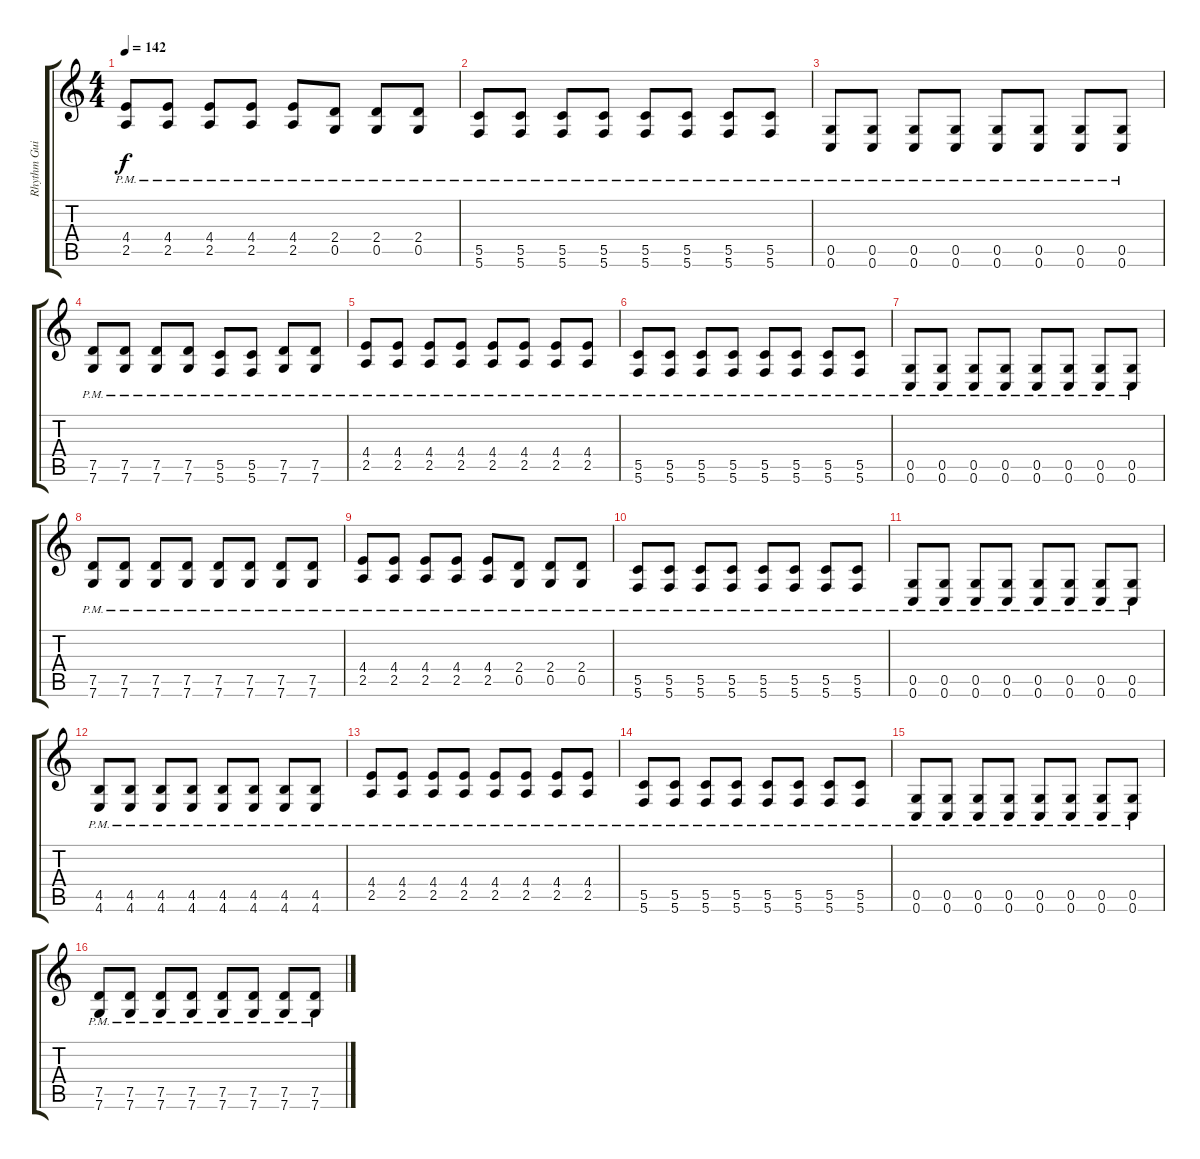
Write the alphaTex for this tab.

\track ("Rhythm Guitar" "Rhythm Gui") {instrument distortionguitar}
\staff {score tabs}
\tuning (D4 A3 F3 C3 G2 C2) {hide}
\ts (4 4)
\tempo 142
\clef g2
\ks c
(4.4{pm} 2.5{pm}).8{dy f} (4.4{pm} 2.5{pm}).8 (4.4{pm} 2.5{pm}).8 (4.4{pm} 2.5{pm}).8 (4.4{pm} 2.5{pm}).8 (2.4{pm} 0.5{pm}).8 (2.4{pm} 0.5{pm}).8 (2.4{pm} 0.5{pm}).8 |
(5.5{pm} 5.6{pm}).8 (5.5{pm} 5.6{pm}).8 (5.5{pm} 5.6{pm}).8 (5.5{pm} 5.6{pm}).8 (5.5{pm} 5.6{pm}).8 (5.5{pm} 5.6{pm}).8 (5.5{pm} 5.6{pm}).8 (5.5{pm} 5.6{pm}).8 |
(0.5{pm} 0.6{pm}).8 (0.5{pm} 0.6{pm}).8 (0.5{pm} 0.6{pm}).8 (0.5{pm} 0.6{pm}).8 (0.5{pm} 0.6{pm}).8 (0.5{pm} 0.6{pm}).8 (0.5{pm} 0.6{pm}).8 (0.5{pm} 0.6{pm}).8 |
(7.5{pm} 7.6{pm}).8 (7.5{pm} 7.6{pm}).8 (7.5{pm} 7.6{pm}).8 (7.5{pm} 7.6{pm}).8 (5.5{pm} 5.6{pm}).8 (5.5{pm} 5.6{pm}).8 (7.5{pm} 7.6{pm}).8 (7.5{pm} 7.6{pm}).8 |
(4.4{pm} 2.5{pm}).8 (4.4{pm} 2.5{pm}).8 (4.4{pm} 2.5{pm}).8 (4.4{pm} 2.5{pm}).8 (4.4{pm} 2.5{pm}).8 (4.4{pm} 2.5{pm}).8 (4.4{pm} 2.5{pm}).8 (4.4{pm} 2.5{pm}).8 |
(5.5{pm} 5.6{pm}).8 (5.5{pm} 5.6{pm}).8 (5.5{pm} 5.6{pm}).8 (5.5{pm} 5.6{pm}).8 (5.5{pm} 5.6{pm}).8 (5.5{pm} 5.6{pm}).8 (5.5{pm} 5.6{pm}).8 (5.5{pm} 5.6{pm}).8 |
(0.5{pm} 0.6{pm}).8 (0.5{pm} 0.6{pm}).8 (0.5{pm} 0.6{pm}).8 (0.5{pm} 0.6{pm}).8 (0.5{pm} 0.6{pm}).8 (0.5{pm} 0.6{pm}).8 (0.5{pm} 0.6{pm}).8 (0.5{pm} 0.6{pm}).8 |
(7.5{pm} 7.6{pm}).8 (7.5{pm} 7.6{pm}).8 (7.5{pm} 7.6{pm}).8 (7.5{pm} 7.6{pm}).8 (7.5{pm} 7.6{pm}).8 (7.5{pm} 7.6{pm}).8 (7.5{pm} 7.6{pm}).8 (7.5{pm} 7.6{pm}).8 |
(4.4{pm} 2.5{pm}).8 (4.4{pm} 2.5{pm}).8 (4.4{pm} 2.5{pm}).8 (4.4{pm} 2.5{pm}).8 (4.4{pm} 2.5{pm}).8 (2.4{pm} 0.5{pm}).8 (2.4{pm} 0.5{pm}).8 (2.4{pm} 0.5{pm}).8 |
(5.5{pm} 5.6{pm}).8 (5.5{pm} 5.6{pm}).8 (5.5{pm} 5.6{pm}).8 (5.5{pm} 5.6{pm}).8 (5.5{pm} 5.6{pm}).8 (5.5{pm} 5.6{pm}).8 (5.5{pm} 5.6{pm}).8 (5.5{pm} 5.6{pm}).8 |
(0.5{pm} 0.6{pm}).8 (0.5{pm} 0.6{pm}).8 (0.5{pm} 0.6{pm}).8 (0.5{pm} 0.6{pm}).8 (0.5{pm} 0.6{pm}).8 (0.5{pm} 0.6{pm}).8 (0.5{pm} 0.6{pm}).8 (0.5{pm} 0.6{pm}).8 |
(4.5{pm} 4.6{pm}).8 (4.5{pm} 4.6{pm}).8 (4.5{pm} 4.6{pm}).8 (4.5{pm} 4.6{pm}).8 (4.5{pm} 4.6{pm}).8 (4.5{pm} 4.6{pm}).8 (4.5{pm} 4.6{pm}).8 (4.5{pm} 4.6{pm}).8 |
(4.4{pm} 2.5{pm}).8 (4.4{pm} 2.5{pm}).8 (4.4{pm} 2.5{pm}).8 (4.4{pm} 2.5{pm}).8 (4.4{pm} 2.5{pm}).8 (4.4{pm} 2.5{pm}).8 (4.4{pm} 2.5{pm}).8 (4.4{pm} 2.5{pm}).8 |
(5.5{pm} 5.6{pm}).8 (5.5{pm} 5.6{pm}).8 (5.5{pm} 5.6{pm}).8 (5.5{pm} 5.6{pm}).8 (5.5{pm} 5.6{pm}).8 (5.5{pm} 5.6{pm}).8 (5.5{pm} 5.6{pm}).8 (5.5{pm} 5.6{pm}).8 |
(0.5{pm} 0.6{pm}).8 (0.5{pm} 0.6{pm}).8 (0.5{pm} 0.6{pm}).8 (0.5{pm} 0.6{pm}).8 (0.5{pm} 0.6{pm}).8 (0.5{pm} 0.6{pm}).8 (0.5{pm} 0.6{pm}).8 (0.5{pm} 0.6{pm}).8 |
(7.5{pm} 7.6{pm}).8 (7.5{pm} 7.6{pm}).8 (7.5{pm} 7.6{pm}).8 (7.5{pm} 7.6{pm}).8 (7.5{pm} 7.6{pm}).8 (7.5{pm} 7.6{pm}).8 (7.5{pm} 7.6{pm}).8 (7.5{pm} 7.6{pm}).8
